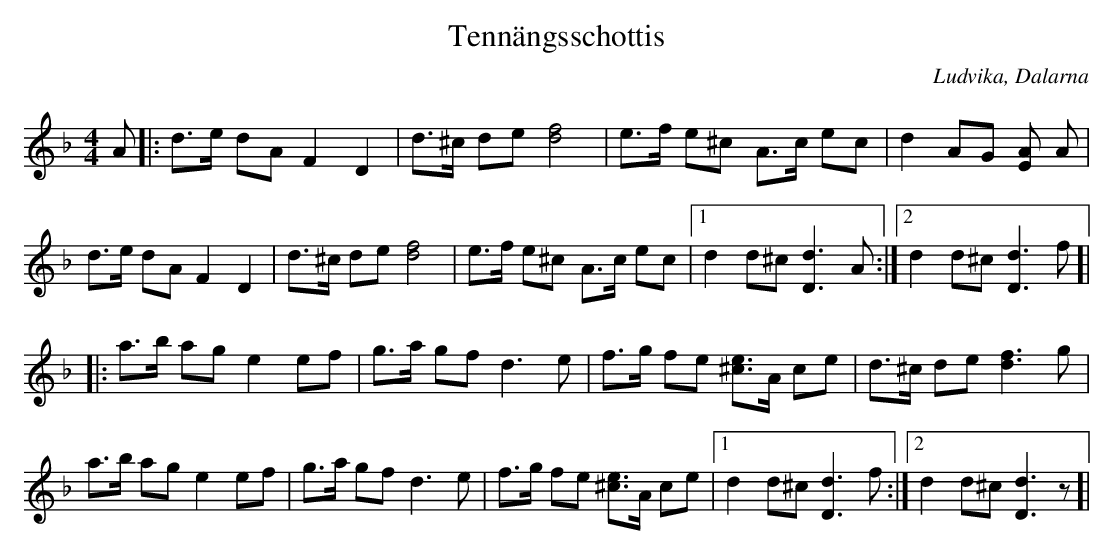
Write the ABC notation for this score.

X:1
T:Tennängsschottis
O:Ludvika, Dalarna
M:4/4
L:1/8
K:Dm
A|:d>e dA F2[K:] D2|d>^c de [df]4|e>f e^c A>c ec|d2 AG [EA][K:]3 A|
d>e dA F2 D2|d>^c de [df]4|e>f e^c A>c ec|1d2 d^c [Dd]3 A:|2d2 d^c [Dd]3 f]|
|:a>b ag e2 ef|g>a gf d3 e|f>g fe [e^c]>A ce|d>^c de [df]3 g|
a>b ag e2 ef|g>a gf d3 e|f>g fe [e^c]>A ce|1d2 d^c [dD]3 f:|2d2 d^c [dD]3z]|
